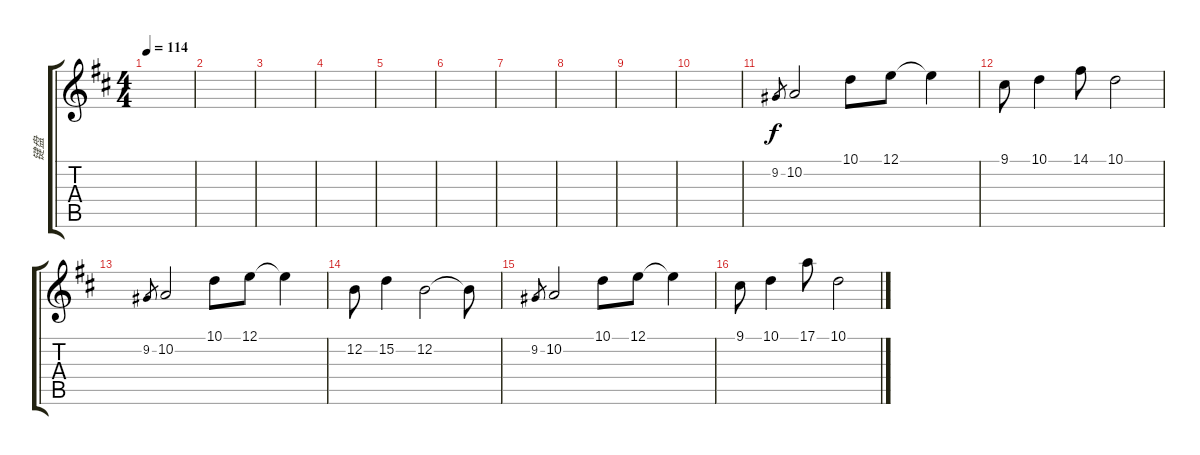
\track ("键盘" "键盘") {instrument baritonesax}
\staff {score tabs}
\tuning (E4 B3 G3 D3 A2 E2) {hide}
\ts (4 4)
\tempo 114
\clef g2
\ks d
|
|
|
|
|
|
|
|
|
|
9.2.8{gr} 10.2.2{volume 16 balance 3} 10.1.8 12.1.8 12.1{t}.4 |
9.1.8 10.1.4 14.1.8 10.1.2 |
9.2.8{gr} 10.2.2 10.1.8 12.1.8 12.1{t}.4 |
12.2.8 15.2.4 12.2.2 12.2{t}.8 |
9.2.8{gr} 10.2.2 10.1.8 12.1.8 12.1{t}.4 |
9.1.8 10.1.4 17.1.8 10.1.2
